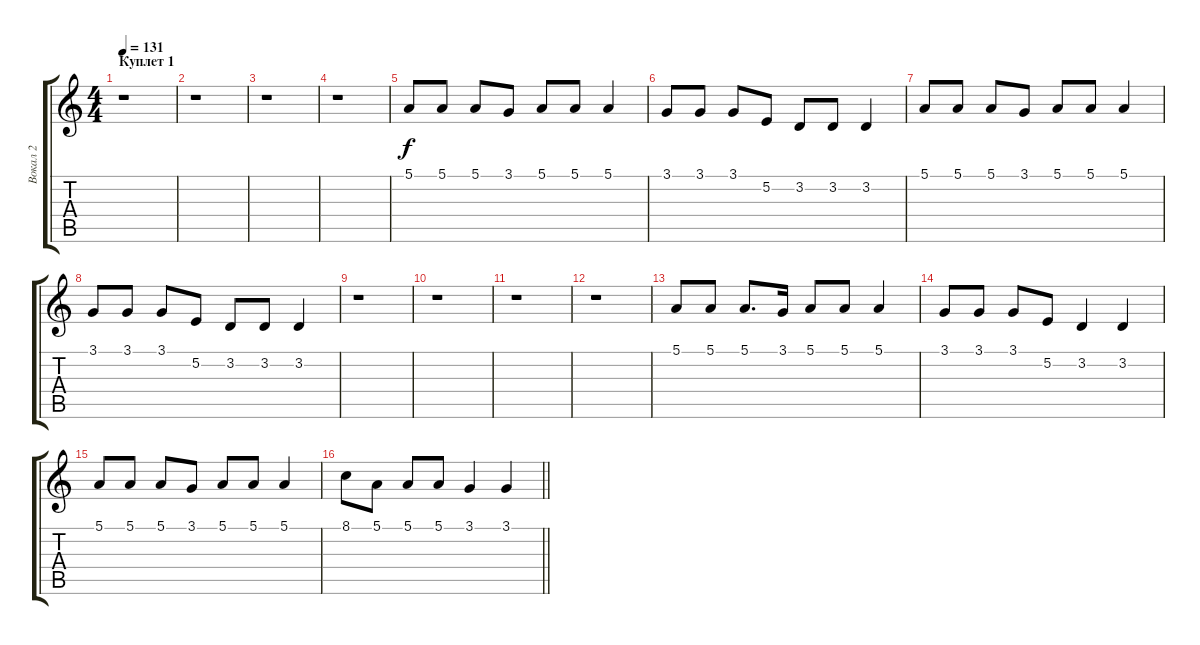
\track ("Вокал 2" "Вокал 2") {instrument sopranosax}
\staff {score tabs}
\tuning (E4 B3 G3 D3 A2 E2) {hide}
\ts (4 4)
\section ("" "Куплет 1")
\tempo 131
\clef g2
\ks c
r.1{dy f} |
r.1 |
r.1 |
r.1 |
5.1.8 5.1.8 5.1.8 3.1.8 5.1.8 5.1.8 5.1.4 |
3.1.8 3.1.8 3.1.8 5.2.8 3.2.8 3.2.8 3.2.4 |
5.1.8 5.1.8 5.1.8 3.1.8 5.1.8 5.1.8 5.1.4 |
3.1.8 3.1.8 3.1.8 5.2.8 3.2.8 3.2.8 3.2.4 |
r.1 |
r.1 |
r.1 |
r.1 |
5.1.8 5.1.8 5.1.8{d} 3.1.16 5.1.8 5.1.8 5.1.4 |
3.1.8 3.1.8 3.1.8 5.2.8 3.2.4 3.2.4 |
5.1.8 5.1.8 5.1.8 3.1.8 5.1.8 5.1.8 5.1.4 |
\barLineRight lightlight
8.1.8 5.1.8 5.1.8 5.1.8 3.1.4 3.1.4
